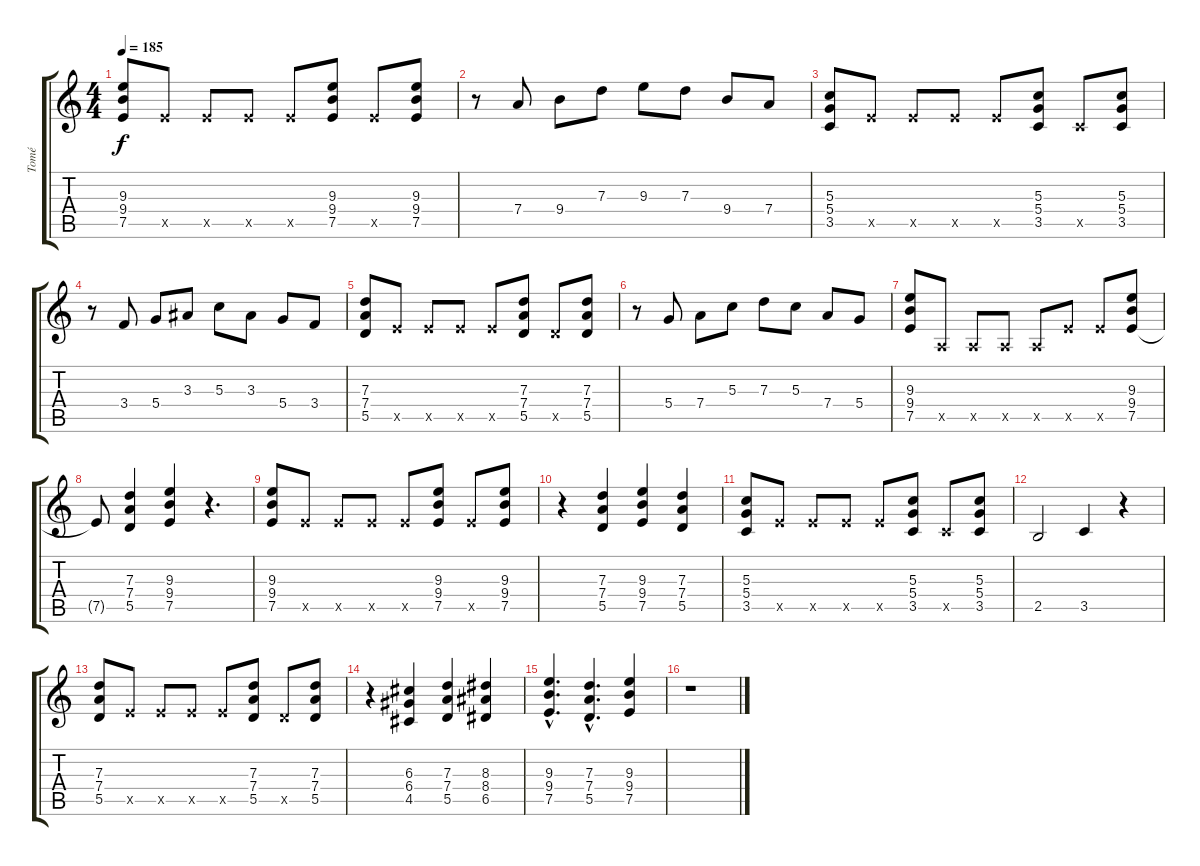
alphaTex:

\track ("Tomé" "Tomé") {instrument overdrivenguitar}
\staff {score tabs}
\tuning (E4 B3 G3 D3 A2 E2) {hide}
\ts (4 4)
\tempo 185
\clef g2
\ks c
(9.3 9.4 7.5).8{dy f} 7.5{x}.8 7.5{x}.8 7.5{x}.8 7.5{x}.8 (9.3 9.4 7.5).8 7.5{x}.8 (9.3 9.4 7.5).8 |
r.8 7.4.8 9.4.8 7.3.8 9.3.8 7.3.8 9.4.8 7.4.8 |
(5.3 5.4 3.5).8 7.5{x}.8 7.5{x}.8 7.5{x}.8 7.5{x}.8 (5.3 5.4 3.5).8 3.5{x}.8 (5.3 5.4 3.5).8 |
r.8 3.4.8 5.4.8 3.3.8 5.3.8 3.3.8 5.4.8 3.4.8 |
(7.3 7.4 5.5).8 7.5{x}.8 7.5{x}.8 7.5{x}.8 7.5{x}.8 (7.3 7.4 5.5).8 5.5{x}.8 (7.3 7.4 5.5).8 |
r.8 5.4.8 7.4.8 5.3.8 7.3.8 5.3.8 7.4.8 5.4.8 |
(9.3 9.4 7.5).8 0.5{x}.8 0.5{x}.8 0.5{x}.8 0.5{x}.8 7.5{x}.8 7.5{x}.8 (9.3 9.4 7.5).8 |
7.5{t}.8 (7.3 7.4 5.5).4 (9.3 9.4 7.5).4 r.4{d} |
(9.3 9.4 7.5).8 7.5{x}.8 7.5{x}.8 7.5{x}.8 7.5{x}.8 (9.3 9.4 7.5).8 7.5{x}.8 (9.3 9.4 7.5).8 |
r.4 (7.3 7.4 5.5).4 (9.3 9.4 7.5).4 (7.3 7.4 5.5).4 |
(5.3 5.4 3.5).8 7.5{x}.8 7.5{x}.8 7.5{x}.8 7.5{x}.8 (5.3 5.4 3.5).8 3.5{x}.8 (5.3 5.4 3.5).8 |
2.5.2 3.5.4 r.4 |
(7.3 7.4 5.5).8 7.5{x}.8 7.5{x}.8 7.5{x}.8 7.5{x}.8 (7.3 7.4 5.5).8 5.5{x}.8 (7.3 7.4 5.5).8 |
r.4 (6.3 6.4 4.5).4 (7.3 7.4 5.5).4 (8.3 8.4 6.5).4 |
(9.3{hac} 9.4{hac} 7.5{hac}).4{d} (7.3{hac} 7.4{hac} 5.5{hac}).4{d} (9.3 9.4 7.5).4 |
r.1
